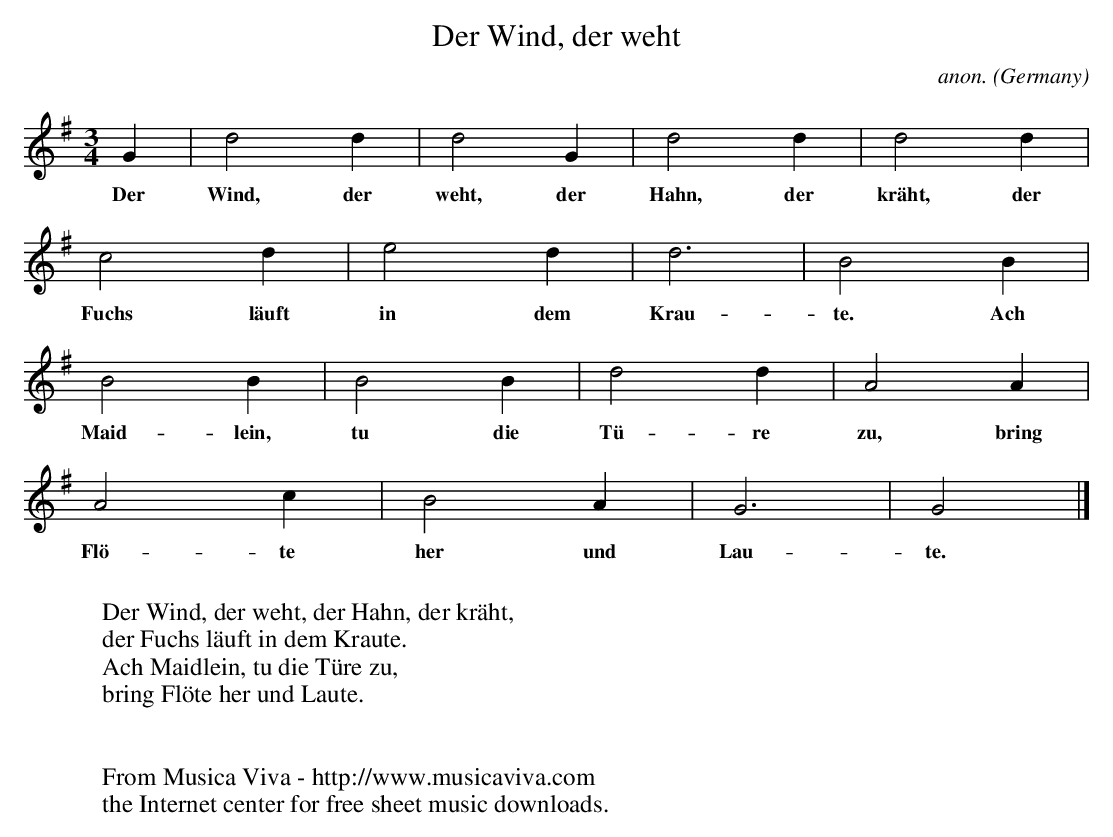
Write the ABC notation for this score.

X:1
T:Der Wind, der weht
C:anon.
O:Germany
M:3/4
L:1/4
K:G
G|d2d|d2G|d2d|d2d|
w:Der Wind, der weht, der Hahn, der kr\"aht, der
c2d|e2d|d3|B2B|
w:Fuchs l\"auft in dem Krau-te. Ach
B2B|B2B|d2d|A2A|
w:Maid-lein, tu die T\"u-re zu, bring
A2c|B2A|G3|G2|]
w:Fl\"o-te her und Lau-te.
W:
W:Der Wind, der weht, der Hahn, der kr\"aht,
W:der Fuchs l\"auft in dem Kraute.
W:Ach Maidlein, tu die T\"ure zu,
W:bring Fl\"ote her und Laute.
W:
W:
W:  From Musica Viva - http://www.musicaviva.com
W:  the Internet center for free sheet music downloads.
